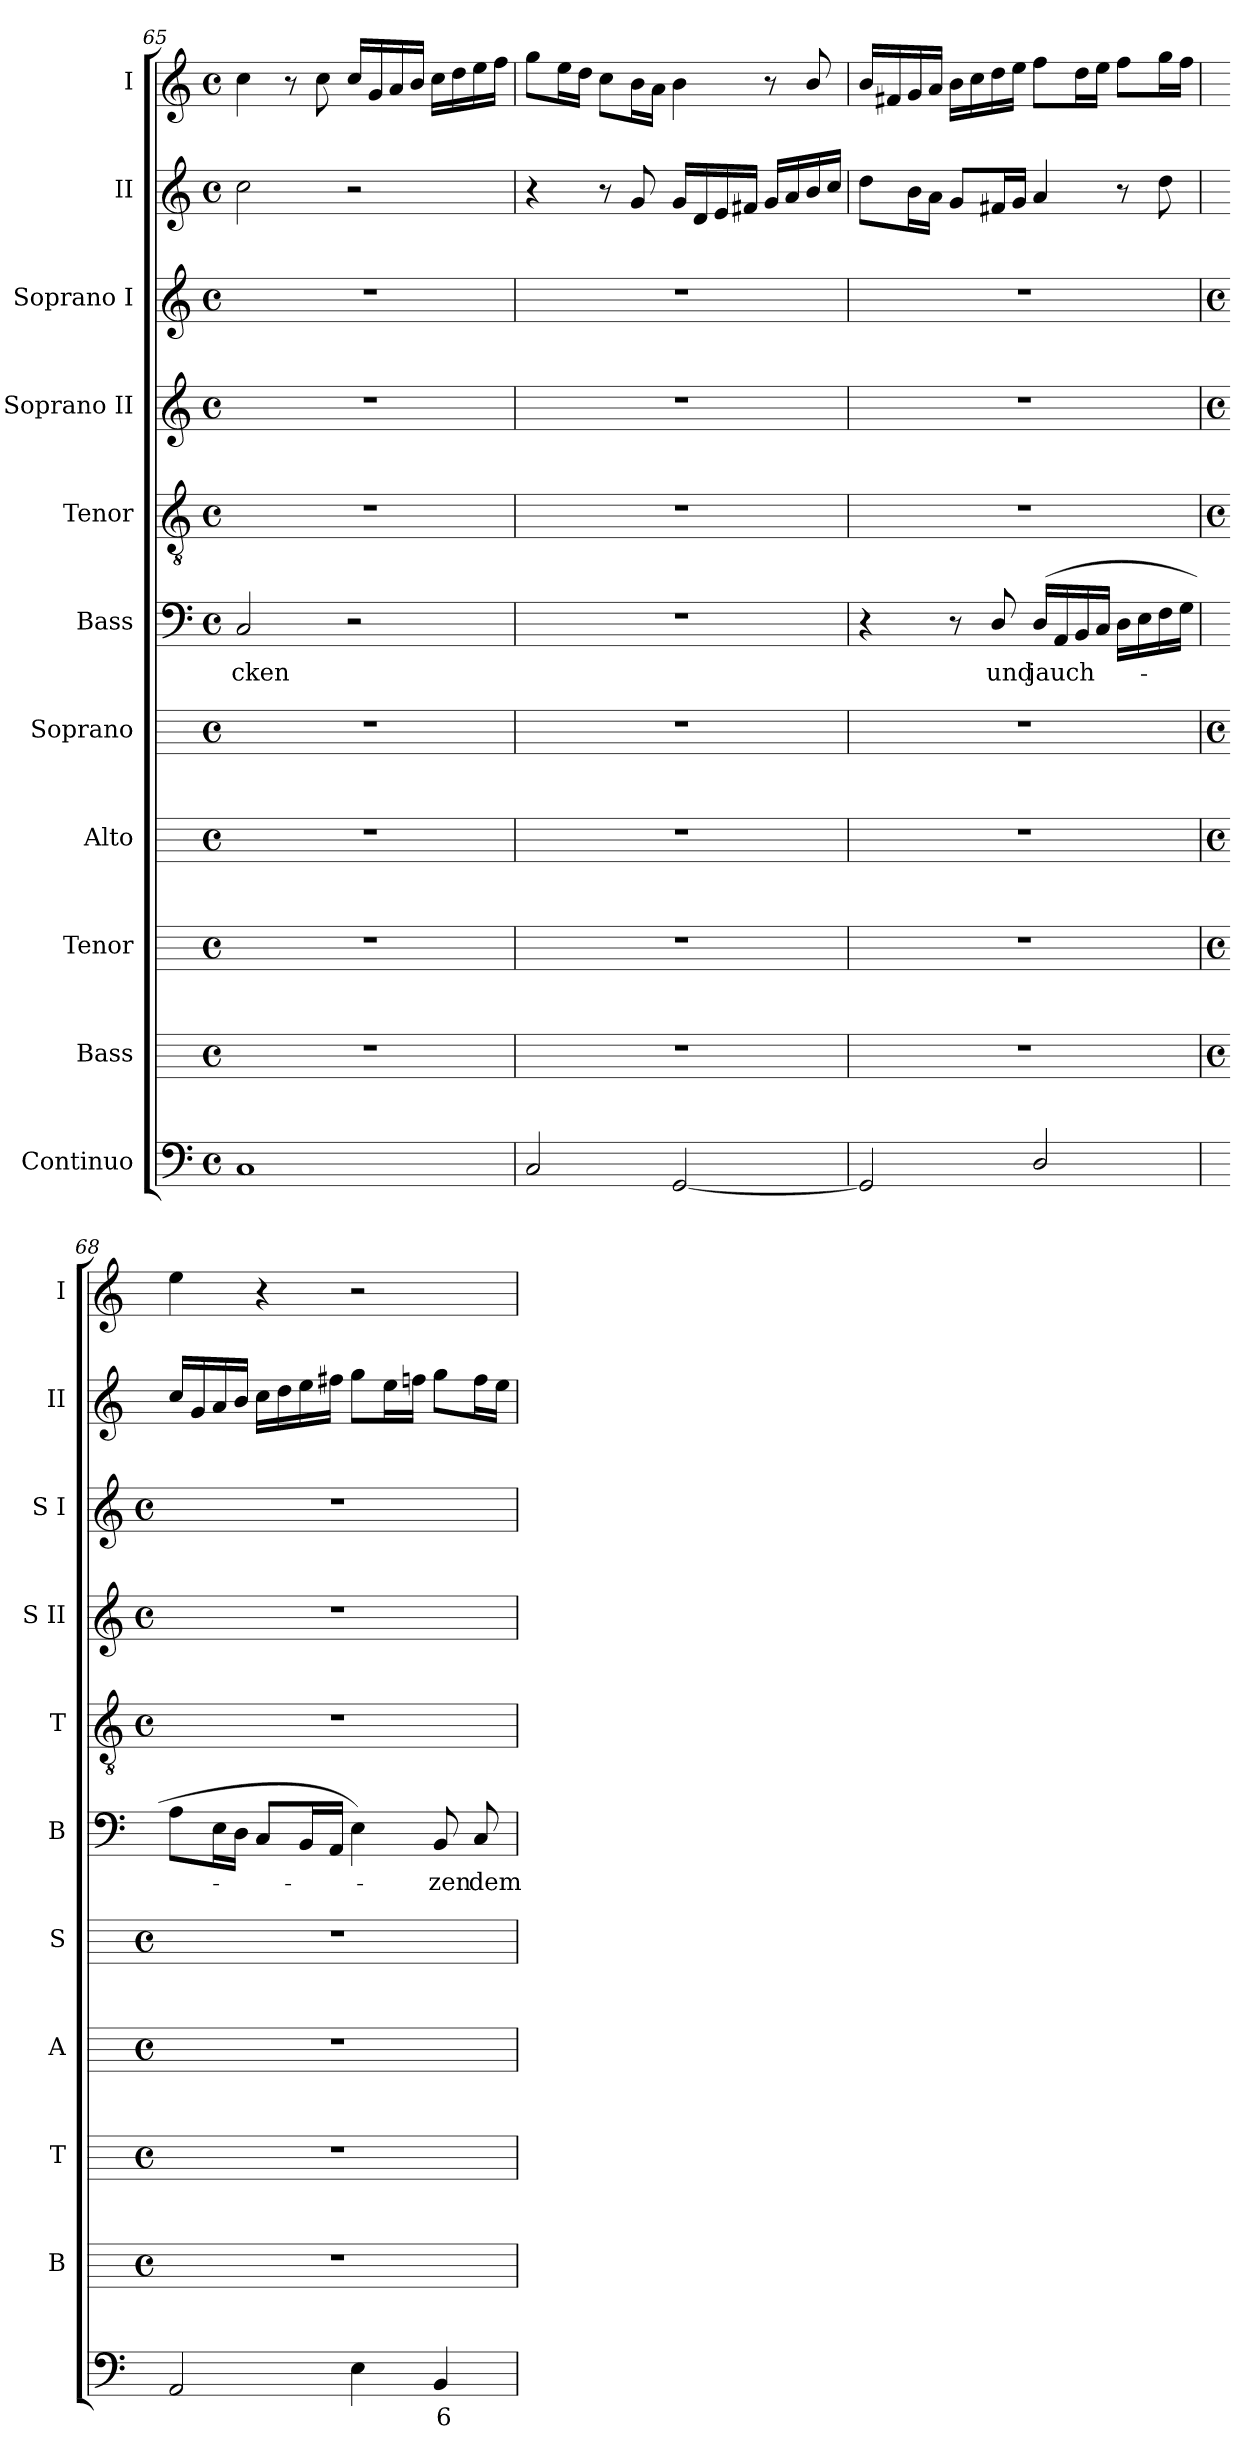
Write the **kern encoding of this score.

**kern	**text	**kern	**kern	**kern	**kern	**kern	**text	**kern	**kern	**kern	**kern	**kern
*part11	*part11	*part10	*part9	*part8	*part7	*part6	*part6	*part5	*part4	*part3	*part2	*part1
*staff11	*staff11	*staff10	*staff9	*staff8	*staff7	*staff6	*staff6	*staff5	*staff4	*staff3	*staff2	*staff1
*I"Continuo	*	*I"Bass	*I"Tenor	*I"Alto	*I"Soprano	*I"Bass	*	*I"Tenor	*I"Soprano II	*I"Soprano I	*I"II	*I"I
*	*	*I'B	*I'T	*I'A	*I'S	*I'B	*	*I'T	*I'S II	*I'S I	*I'II	*I'I
*clefF4	*	*	*	*	*	*clefF4	*	*clefGv2	*clefG2	*clefG2	*clefG2	*clefG2
*	*	*ITrd4c7	*ITrd4c7	*ITrd4c7	*ITrd4c7	*	*	*	*	*	*	*
*k[]	*	*	*	*	*	*k[]	*	*k[]	*k[]	*k[]	*k[]	*k[]
*C:	*	*	*	*	*	*C:	*	*C:	*C:	*C:	*C:	*C:
*M4/4	*	*M4/4	*M4/4	*M4/4	*M4/4	*M4/4	*	*M4/4	*M4/4	*M4/4	*M4/4	*M4/4
*met(c)	*	*met(c)	*met(c)	*met(c)	*met(c)	*met(c)	*	*met(c)	*met(c)	*met(c)	*met(c)	*met(c)
=65	=65	=65	=65	=65	=65	=65	=65	=65	=65	=65	=65	=65
!	!	!	!	!	!	!	!LO:LY:b	!	!	!	!	!
1C	.	1r	1r	1r	1r	2C	cken	1r	1r	1r	2cc	4cc
.	.	.	.	.	.	.	.	.	.	.	.	8r
.	.	.	.	.	.	.	.	.	.	.	.	8cc
.	.	.	.	.	.	2r	.	.	.	.	2r	16ccLL
.	.	.	.	.	.	.	.	.	.	.	.	16g
.	.	.	.	.	.	.	.	.	.	.	.	16a
.	.	.	.	.	.	.	.	.	.	.	.	16bJJ
.	.	.	.	.	.	.	.	.	.	.	.	16ccLL
.	.	.	.	.	.	.	.	.	.	.	.	16dd
.	.	.	.	.	.	.	.	.	.	.	.	16ee
.	.	.	.	.	.	.	.	.	.	.	.	16ffJJ
=66	=66	=66	=66	=66	=66	=66	=66	=66	=66	=66	=66	=66
2C	.	1r	1r	1r	1r	1r	.	1r	1r	1r	4r	8ggL
.	.	.	.	.	.	.	.	.	.	.	.	16eeL
.	.	.	.	.	.	.	.	.	.	.	.	16ddJJ
.	.	.	.	.	.	.	.	.	.	.	8r	8ccL
.	.	.	.	.	.	.	.	.	.	.	8g	16bL
.	.	.	.	.	.	.	.	.	.	.	.	16aJJ
[2GG	.	.	.	.	.	.	.	.	.	.	16gLL	4b
.	.	.	.	.	.	.	.	.	.	.	16d	.
.	.	.	.	.	.	.	.	.	.	.	16e	.
.	.	.	.	.	.	.	.	.	.	.	16f#XJJ	.
.	.	.	.	.	.	.	.	.	.	.	16gLL	8r
.	.	.	.	.	.	.	.	.	.	.	16a	.
.	.	.	.	.	.	.	.	.	.	.	16b	8b/
.	.	.	.	.	.	.	.	.	.	.	16ccJJ	.
=67	=67	=67	=67	=67	=67	=67	=67	=67	=67	=67	=67	=67
2GG]	.	1r	1r	1r	1r	4r	.	1r	1r	1r	8ddL	16bLL
.	.	.	.	.	.	.	.	.	.	.	.	16f#X
.	.	.	.	.	.	.	.	.	.	.	16bL	16g
.	.	.	.	.	.	.	.	.	.	.	16aJJ	16aJJ
.	.	.	.	.	.	8r	.	.	.	.	8gL	16bLL
.	.	.	.	.	.	.	.	.	.	.	.	16cc
!	!	!	!	!	!	!	!LO:LY:b	!	!	!	!	!
.	.	.	.	.	.	8D/	und	.	.	.	16f#XL	16dd
.	.	.	.	.	.	.	.	.	.	.	16gJJ	16eeJJ
!	!	!	!	!	!	!	!LO:LY:b	!	!	!	!	!
2D/	.	.	.	.	.	(>16D/LL	jauch-	.	.	.	4a	8ffL
.	.	.	.	.	.	16AA	.	.	.	.	.	.
.	.	.	.	.	.	16BB	.	.	.	.	.	16ddL
.	.	.	.	.	.	16CJJ	.	.	.	.	.	16eeJJ
.	.	.	.	.	.	16DLL	.	.	.	.	8r	8ffL
.	.	.	.	.	.	16E	.	.	.	.	.	.
.	.	.	.	.	.	16F	.	.	.	.	8dd	16ggL
.	.	.	.	.	.	16GJJ	.	.	.	.	.	16ffJJ
!!LO:LB:g=z
=68	=68	=68	=68	=68	=68	=68	=68	=68	=68	=68	=68	=68
*	*	*M4/4	*M4/4	*M4/4	*M4/4	*	*	*M4/4	*M4/4	*M4/4	*	*
*	*	*met(c)	*met(c)	*met(c)	*met(c)	*	*	*met(c)	*met(c)	*met(c)	*	*
2AA	.	1r	1r	1r	1r	8AL	.	1r	1r	1r	16ccLL	4ee
.	.	.	.	.	.	.	.	.	.	.	16g	.
.	.	.	.	.	.	16EL	.	.	.	.	16a	.
.	.	.	.	.	.	16DJJ	.	.	.	.	16bJJ	.
.	.	.	.	.	.	8CL	.	.	.	.	16ccLL	4r
.	.	.	.	.	.	.	.	.	.	.	16dd	.
.	.	.	.	.	.	16BBL	.	.	.	.	16ee	.
.	.	.	.	.	.	16AAJJ	.	.	.	.	16ff#XJJ	.
4E	.	.	.	.	.	4E)	.	.	.	.	8ggL	2r
.	.	.	.	.	.	.	.	.	.	.	16eeL	.
.	.	.	.	.	.	.	.	.	.	.	16ffnJJ	.
!	!LO:LY:b	!	!	!	!	!	!LO:LY:b	!	!	!	!	!
4BB	6	.	.	.	.	8BB	zen	.	.	.	8ggL	.
!	!	!	!	!	!	!	!LO:LY:b	!	!	!	!	!
.	.	.	.	.	.	8C	dem	.	.	.	16ffL	.
.	.	.	.	.	.	.	.	.	.	.	16eeJJ	.
=	=	=	=	=	=	=	=	=	=	=	=	=
*-	*-	*-	*-	*-	*-	*-	*-	*-	*-	*-	*-	*-
